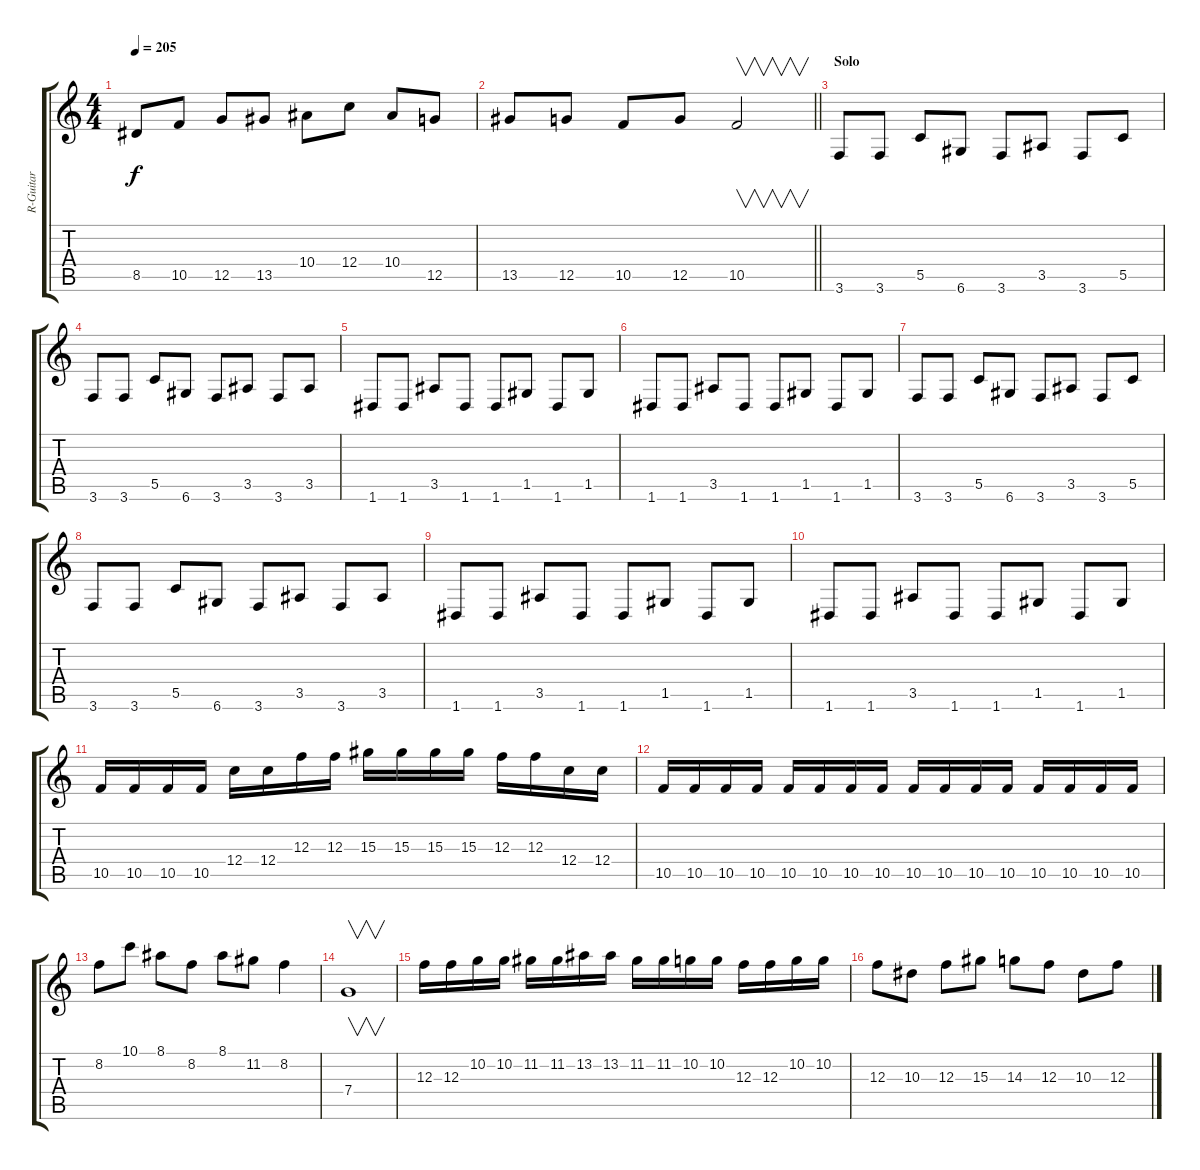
\track ("R-Guitar" "R-Guitar") {instrument distortionguitar}
\staff {score tabs}
\tuning (D4 A3 F3 C3 G2 D2) {hide}
\ts (4 4)
\tempo 205
\clef g2
\ks c
8.5.8{dy f} 10.5.8 12.5.8 13.5.8 10.4.8 12.4.8 10.4.8 12.5.8 |
\barLineRight lightlight
13.5.8 12.5.8 10.5.8 12.5.8 10.5.2{v} |
\section ("" "Solo")
3.6.8 3.6.8 5.5.8 6.6.8 3.6.8 3.5.8 3.6.8 5.5.8 |
3.6.8 3.6.8 5.5.8 6.6.8 3.6.8 3.5.8 3.6.8 3.5.8 |
1.6.8 1.6.8 3.5.8 1.6.8 1.6.8 1.5.8 1.6.8 1.5.8 |
1.6.8 1.6.8 3.5.8 1.6.8 1.6.8 1.5.8 1.6.8 1.5.8 |
3.6.8 3.6.8 5.5.8 6.6.8 3.6.8 3.5.8 3.6.8 5.5.8 |
3.6.8 3.6.8 5.5.8 6.6.8 3.6.8 3.5.8 3.6.8 3.5.8 |
1.6.8 1.6.8 3.5.8 1.6.8 1.6.8 1.5.8 1.6.8 1.5.8 |
1.6.8 1.6.8 3.5.8 1.6.8 1.6.8 1.5.8 1.6.8 1.5.8 |
10.5.16{instrument distortionguitar} 10.5.16 10.5.16 10.5.16 12.4.16 12.4.16 12.3.16 12.3.16 15.3.16 15.3.16 15.3.16 15.3.16 12.3.16 12.3.16 12.4.16 12.4.16 |
10.5.16 10.5.16 10.5.16 10.5.16 10.5.16 10.5.16 10.5.16 10.5.16 10.5.16 10.5.16 10.5.16 10.5.16 10.5.16 10.5.16 10.5.16 10.5.16 |
8.2.8 10.1.8 8.1.8 8.2.8 8.1.8 11.2.8 8.2.4 |
7.4.1{v} |
12.3.16 12.3.16 10.2.16 10.2.16 11.2.16 11.2.16 13.2.16 13.2.16 11.2.16 11.2.16 10.2.16 10.2.16 12.3.16 12.3.16 10.2.16 10.2.16 |
12.3.8 10.3.8 12.3.8 15.3.8 14.3.8 12.3.8 10.3.8 12.3.8
